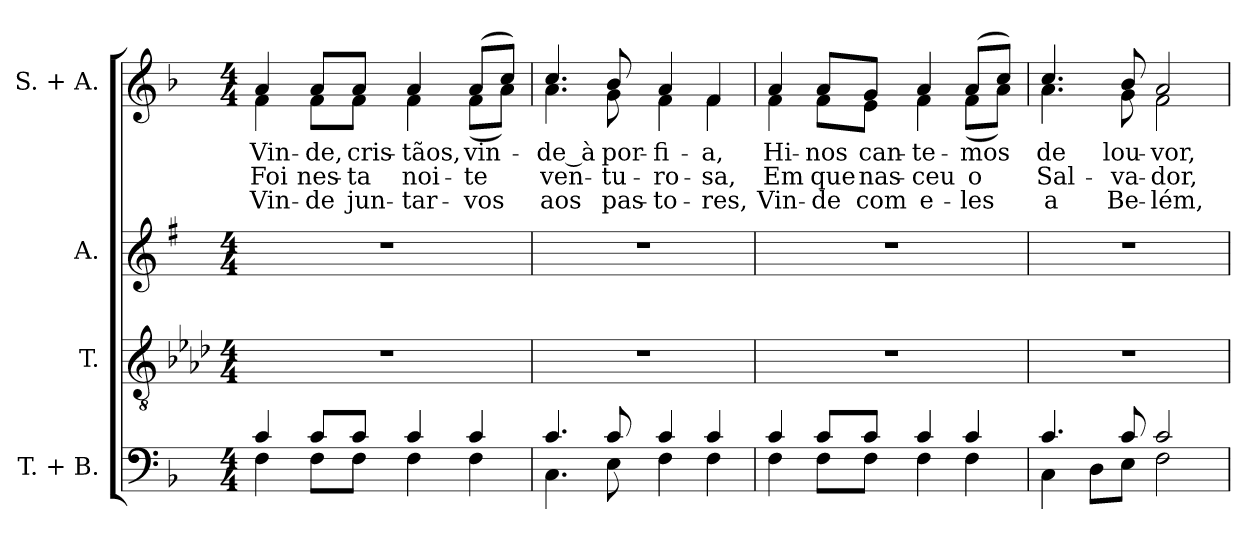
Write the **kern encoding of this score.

**kern	**kern	**kern	**kern	**text	**text	**text
*part4	*part3	*part2	*part1	*part1	*part1	*part1
*staff4	*staff3	*staff2	*staff1	*staff1	*staff1	*staff1
*I"T. + B.	*I"T.	*I"A.	*I"S. + A.	*	*	*
*I'T. + B.	*	*	*I'S. + A.	*	*	*
!!LO:PB:g=z
*clefF4	*clefGv2	*clefG2	*clefG2	*	*	*
*	*ITrd2c3	*ITrd1c2	*	*	*	*
*k[b-]	*k[b-]	*k[b-]	*k[b-]	*	*	*
*F:	*F:	*F:	*F:	*	*	*
*M4/4	*M4/4	*M4/4	*M4/4	*	*	*
*MM92	*MM92	*MM92	*MM92	*	*	*
=1	=1	=1	=1	=1	=1	=1
*^	*	*	*	*	*	*
!	!	!	!	!LO:TX:b:cj:t=1.	!	!	!
!	!	!	!	!LO:TX:b:cj:t=2.	!	!	!
!	!	!	!	!LO:TX:b:cj:t=3.	!	!	!
!	!	!	!	!	!LO:LY:b:color=#000000	!LO:LY:b:color=#000000	!LO:LY:b:color=#000000
*	*	*	*	*^	*	*	*
4ci/	4Fi\	1r	1r	4ai/	4fi\	Vin-	Foi	Vin-
!	!	!	!	!	!	!LO:LY:b:color=#000000	!LO:LY:b:color=#000000	!LO:LY:b:color=#000000
8ci/L	8Fi\L	.	.	8ai/L	8fi\L	-de,	nes-	-de
!	!	!	!	!	!	!LO:LY:b:color=#000000	!LO:LY:b:color=#000000	!LO:LY:b:color=#000000
8ci/J	8Fi\J	.	.	8ai/J	8fi\J	cris-	-ta	jun-
!	!	!	!	!	!	!LO:LY:b:color=#000000	!LO:LY:b:color=#000000	!LO:LY:b:color=#000000
4ci/	4Fi\	.	.	4ai/	4fi\	-tãos,	noi-	-tar-
!	!	!	!	!	!	!LO:LY:b:color=#000000	!LO:LY:b:color=#000000	!LO:LY:b:color=#000000
4ci/	4Fi\	.	.	(8ai/L	(8fi\L	vin-	-te	-vos
.	.	.	.	8cci/J)	8ai\J)	.	.	.
=2	=2	=2	=2	=2	=2	=2	=2	=2
!	!	!	!	!	!	!LO:LY:b:color=#000000	!LO:LY:b:color=#000000	!LO:LY:b:color=#000000
4.ci/	4.Ci\	1r	1r	4.cci/	4.ai\	-de_à	ven-	aos
!	!	!	!	!	!	!LO:LY:b:color=#000000	!LO:LY:b:color=#000000	!LO:LY:b:color=#000000
8ci/	8Ei\	.	.	8b-i/	8gi\	por-	-tu-	pas-
!	!	!	!	!	!	!LO:LY:b:color=#000000	!LO:LY:b:color=#000000	!LO:LY:b:color=#000000
4ci/	4Fi\	.	.	4ai/	4fi\	-fi-	-ro-	-to-
!	!	!	!	!	!	!LO:LY:b:color=#000000	!LO:LY:b:color=#000000	!LO:LY:b:color=#000000
4ci/	4Fi\	.	.	4fi/	4fi\	-a,	-sa,	-res,
=3	=3	=3	=3	=3	=3	=3	=3	=3
!	!	!	!	!	!	!LO:LY:b:color=#000000	!LO:LY:b:color=#000000	!LO:LY:b:color=#000000
4ci/	4Fi\	1r	1r	4ai/	4fi\	Hi-	Em	Vin-
!	!	!	!	!	!	!LO:LY:b:color=#000000	!LO:LY:b:color=#000000	!LO:LY:b:color=#000000
8ci/L	8Fi\L	.	.	8ai/L	8fi\L	-nos	que	-de
!	!	!	!	!	!	!LO:LY:b:color=#000000	!LO:LY:b:color=#000000	!LO:LY:b:color=#000000
8ci/J	8Fi\J	.	.	8gi/J	8ei\J	can-	nas-	com
!	!	!	!	!	!	!LO:LY:b:color=#000000	!LO:LY:b:color=#000000	!LO:LY:b:color=#000000
4ci/	4Fi\	.	.	4ai/	4fi\	-te-	-ceu	e-
!	!	!	!	!	!	!LO:LY:b:color=#000000	!LO:LY:b:color=#000000	!LO:LY:b:color=#000000
4ci/	4Fi\	.	.	(8ai/L	(8fi\L	-mos	o	-les
.	.	.	.	8cci/J)	8ai\J)	.	.	.
=4	=4	=4	=4	=4	=4	=4	=4	=4
!	!	!	!	!	!	!LO:LY:b:color=#000000	!LO:LY:b:color=#000000	!LO:LY:b:color=#000000
4.ci/	4Ci\	1r	1r	4.cci/	4.ai\	de	Sal-	a
.	8Di\L	.	.	.	.	.	.	.
!	!	!	!	!	!	!LO:LY:b:color=#000000	!LO:LY:b:color=#000000	!LO:LY:b:color=#000000
8ci/	8Ei\J	.	.	8b-i/	8gi\	lou-	-va-	Be-
!	!	!	!	!	!	!LO:LY:b:color=#000000	!LO:LY:b:color=#000000	!LO:LY:b:color=#000000
2ci/	2Fi\	.	.	2ai/	2fi\	-vor,	-dor,	-lém,
*v	*v	*	*	*v	*v	*	*	*
=	=	=	=	=	=	=
*-	*-	*-	*-	*-	*-	*-
